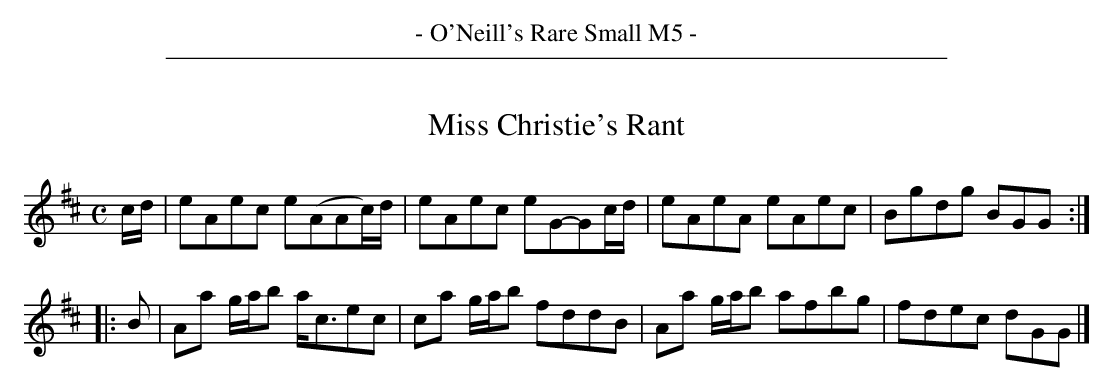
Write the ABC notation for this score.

X:1
T: Miss Christie's Rant
M: C	% The book has no timesig for this tune.
L: 1/8
K: Amix
c/d/ | eAec e(AAc/)d/ | eAec eG-Gc/d/ | eAeA eAec | Bgdg BGG ::
B | Aa g/a/b a<cec | ca g/a/b fddB | Aa g/a/b afbg | fdec dGG |]
